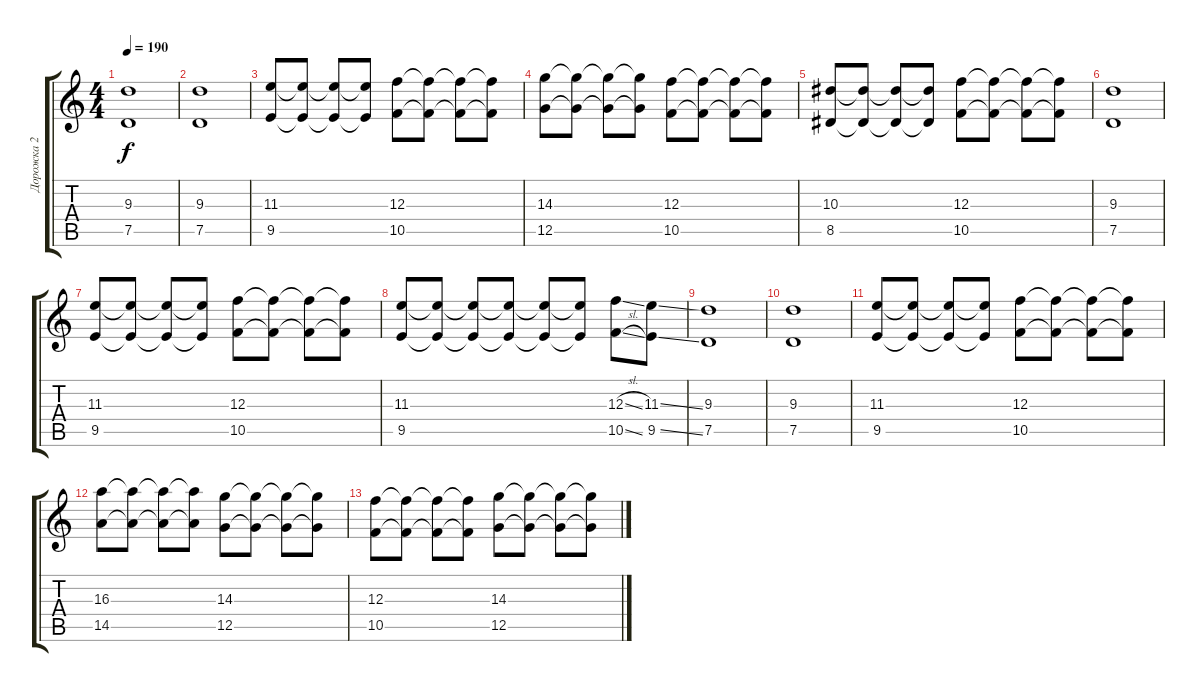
\track ("Дорожка 2" "Дорожка 2") {instrument distortionguitar}
\staff {score tabs}
\tuning (D4 A3 F3 C3 G2 D2) {hide}
\ts (4 4)
\tempo 190
\clef g2
\ks c
(9.3 7.5).1{dy f} |
(9.3 7.5).1 |
(11.3 9.5).8 (11.3{t} 9.5{t}).8 (11.3{t} 9.5{t}).8 (11.3{t} 9.5{t}).8 (12.3 10.5).8 (12.3{t} 10.5{t}).8 (12.3{t} 10.5{t}).8 (12.3{t} 10.5{t}).8 |
(14.3 12.5).8 (14.3{t} 12.5{t}).8 (14.3{t} 12.5{t}).8 (14.3{t} 12.5{t}).8 (12.3 10.5).8 (12.3{t} 10.5{t}).8 (12.3{t} 10.5{t}).8 (12.3{t} 10.5{t}).8 |
(10.3 8.5).8 (10.3{t} 8.5{t}).8 (10.3{t} 8.5{t}).8 (10.3{t} 8.5{t}).8 (12.3 10.5).8 (12.3{t} 10.5{t}).8 (12.3{t} 10.5{t}).8 (12.3{t} 10.5{t}).8 |
(9.3 7.5).1 |
(11.3 9.5).8 (11.3{t} 9.5{t}).8 (11.3{t} 9.5{t}).8 (11.3{t} 9.5{t}).8 (12.3 10.5).8 (12.3{t} 10.5{t}).8 (12.3{t} 10.5{t}).8 (12.3{t} 10.5{t}).8 |
(11.3 9.5).8 (11.3{t} 9.5{t}).8 (11.3{t} 9.5{t}).8 (11.3{t} 9.5{t}).8 (11.3{t} 9.5{t}).8 (11.3{t} 9.5{t}).8 (12.3{sl} 10.5{sl}).8 (11.3{ss} 9.5{ss}).8 |
(9.3 7.5).1 |
(9.3 7.5).1 |
(11.3 9.5).8 (11.3{t} 9.5{t}).8 (11.3{t} 9.5{t}).8 (11.3{t} 9.5{t}).8 (12.3 10.5).8 (12.3{t} 10.5{t}).8 (12.3{t} 10.5{t}).8 (12.3{t} 10.5{t}).8 |
(16.3 14.5).8 (16.3{t} 14.5{t}).8 (16.3{t} 14.5{t}).8 (16.3{t} 14.5{t}).8 (14.3 12.5).8 (14.3{t} 12.5{t}).8 (14.3{t} 12.5{t}).8 (14.3{t} 12.5{t}).8 |
(12.3 10.5).8 (12.3{t} 10.5{t}).8 (12.3{t} 10.5{t}).8 (12.3{t} 10.5{t}).8 (14.3 12.5).8 (14.3{t} 12.5{t}).8 (14.3{t} 12.5{t}).8 (14.3{t} 12.5{t}).8
